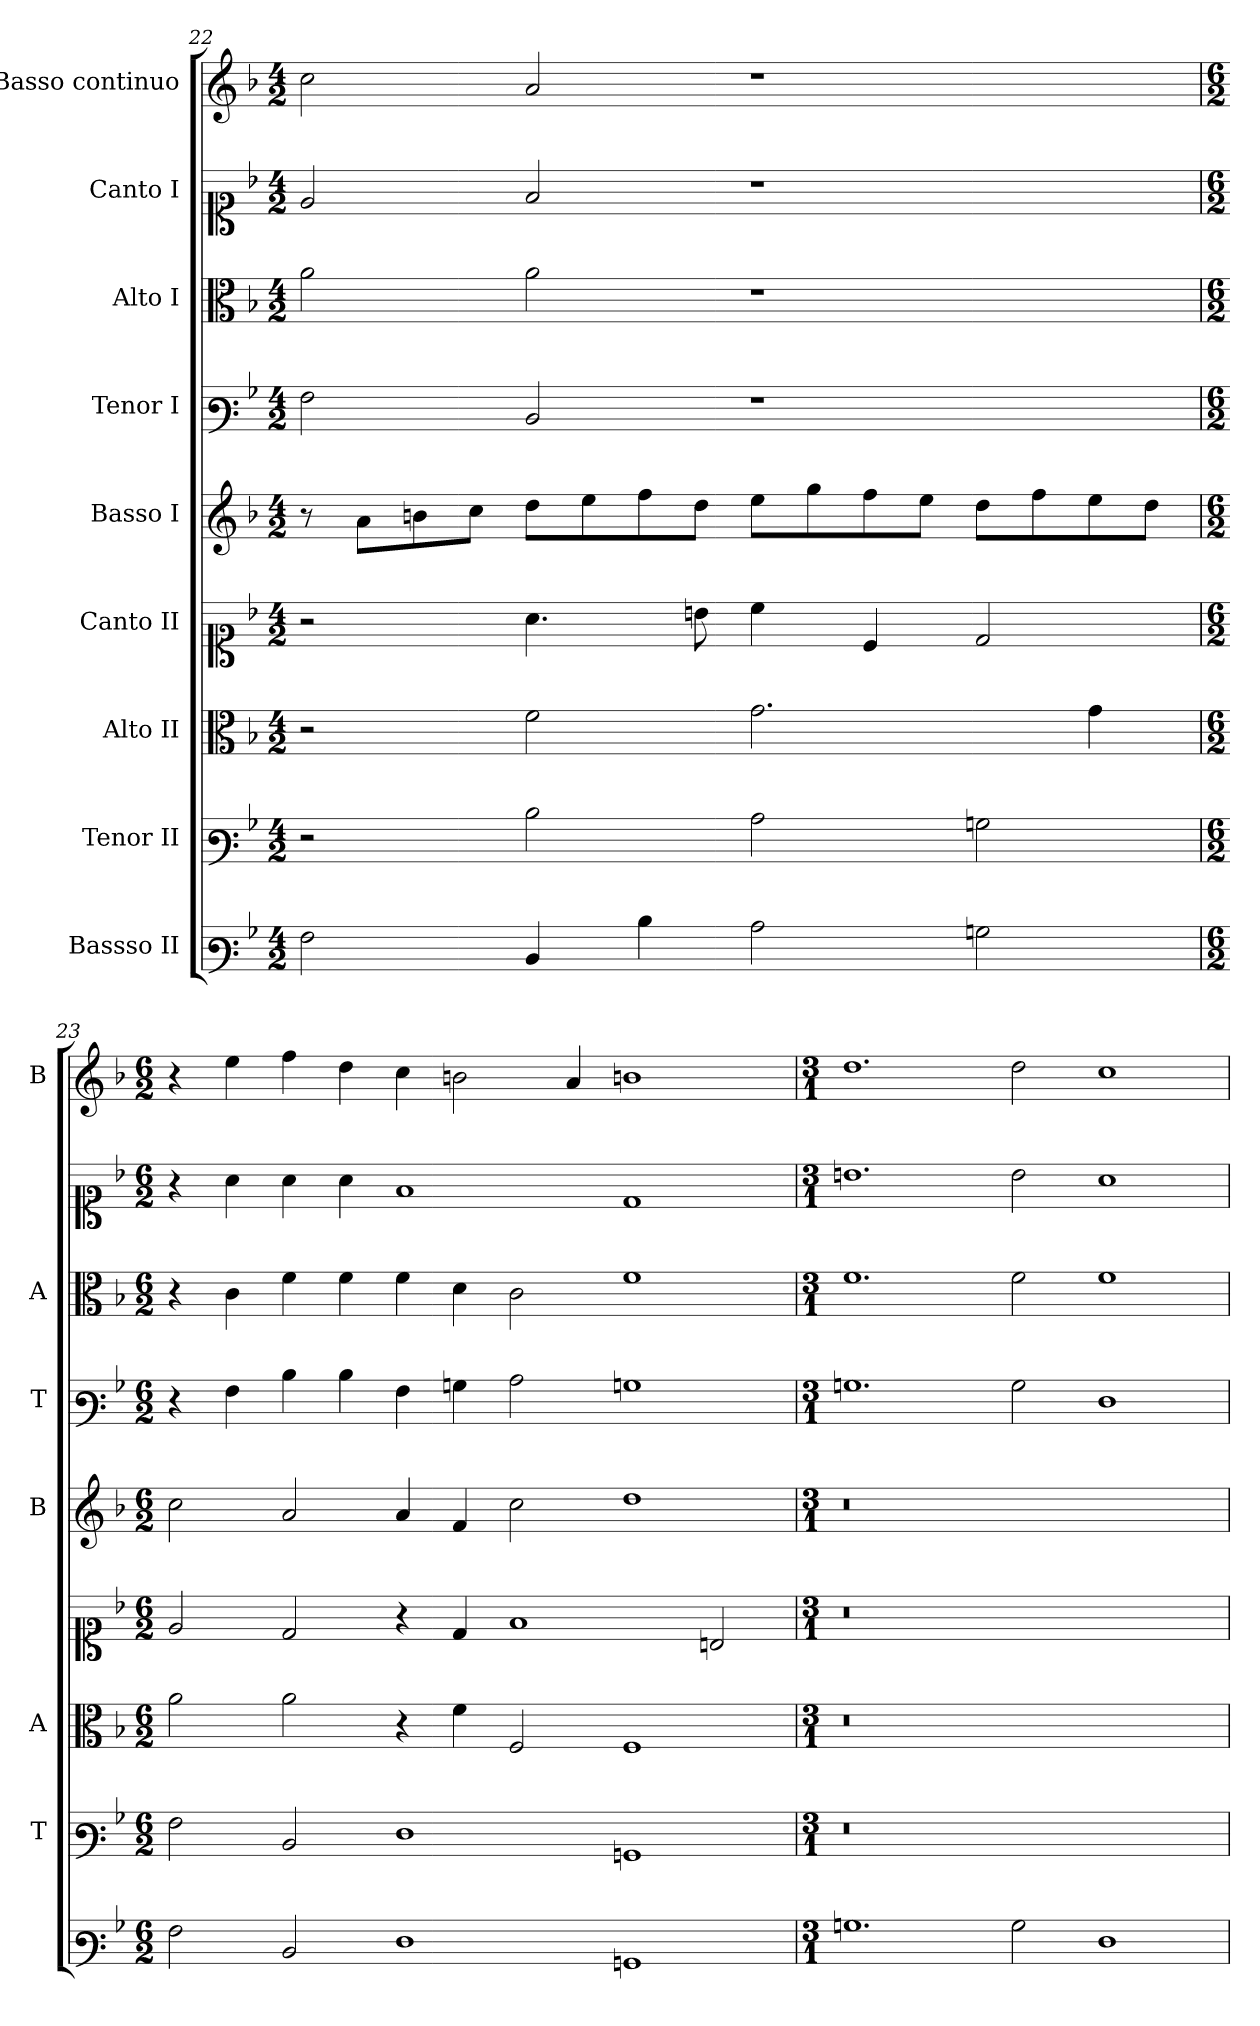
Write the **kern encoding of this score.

**kern	**kern	**kern	**kern	**kern	**kern	**kern	**kern	**kern
*part9	*part8	*part7	*part6	*part5	*part4	*part3	*part2	*part1
*staff9	*staff8	*staff7	*staff6	*staff5	*staff4	*staff3	*staff2	*staff1
*I"Bassso II	*I"Tenor II	*I"Alto II	*I"Canto II	*I"Basso I	*I"Tenor I	*I"Alto I	*I"Canto I	*I"Basso continuo
*	*I'T	*I'A	*	*I'B	*I'T	*I'A	*	*I'B
*clefF3	*clefF3	*clefC3	*clefC1	*clefG2	*clefF3	*clefC3	*clefC1	*clefG2
*k[b-]	*k[b-]	*k[b-]	*k[b-]	*k[b-]	*k[b-]	*k[b-]	*k[b-]	*k[b-]
*F:	*F:	*F:	*F:	*F:	*F:	*F:	*F:	*F:
*M4/2	*M4/2	*M4/2	*M4/2	*M4/2	*M4/2	*M4/2	*M4/2	*M4/2
=22	=22	=22	=22	=22	=22	=22	=22	=22
2A	2r	2r	2r	8r	2A	2a	2e	2cc
.	.	.	.	8aL	.	.	.	.
.	.	.	.	8bn	.	.	.	.
.	.	.	.	8ccJ	.	.	.	.
4D	2d	2f	4.a	8ddL	2D	2a	2f	2a
.	.	.	.	8ee	.	.	.	.
4d	.	.	.	8ff	.	.	.	.
.	.	.	8bn	8ddJ	.	.	.	.
2c	2c	2.g	4cc	8eeL	1r	1r	1r	1r
.	.	.	.	8gg	.	.	.	.
.	.	.	4c	8ff	.	.	.	.
.	.	.	.	8eeJ	.	.	.	.
2Bn	2Bn	.	2d	8ddL	.	.	.	.
.	.	.	.	8ff	.	.	.	.
.	.	4g	.	8ee	.	.	.	.
.	.	.	.	8ddJ	.	.	.	.
!!LO:PB:g=z
=23	=23	=23	=23	=23	=23	=23	=23	=23
*M6/2	*M6/2	*M6/2	*M6/2	*M6/2	*M6/2	*M6/2	*M6/2	*M6/2
2A	2A	2a	2e	2cc	4r	4r	4r	4r
.	.	.	.	.	4A	4c	4a	4ee
2D	2D	2a	2d	2a	4d	4f	4a	4ff
.	.	.	.	.	4d	4f	4a	4dd
1F	1F	4r	4r	4a	4A	4f	1f	4cc
.	.	4f	4d	4f	4Bn	4d	.	2bn
.	.	2F	1f	2cc	2c	2c	.	.
.	.	.	.	.	.	.	.	4a
1BBn	1BBn	1F	.	1dd	1Bn	1f	1d	1bn
.	.	.	2Bn	.	.	.	.	.
=24	=24	=24	=24	=24	=24	=24	=24	=24
*M3/1	*M3/1	*M3/1	*M3/1	*M3/1	*M3/1	*M3/1	*M3/1	*M3/1
1.Bn	0r	0r	0r	0r	1.Bn	1.f	1.bn	1.dd
2B	.	.	.	.	2B	2f	2b	2dd
1F	1ryy	1ryy	1ryy	1ryy	1F	1f	1a	1cc
=	=	=	=	=	=	=	=	=
*-	*-	*-	*-	*-	*-	*-	*-	*-
